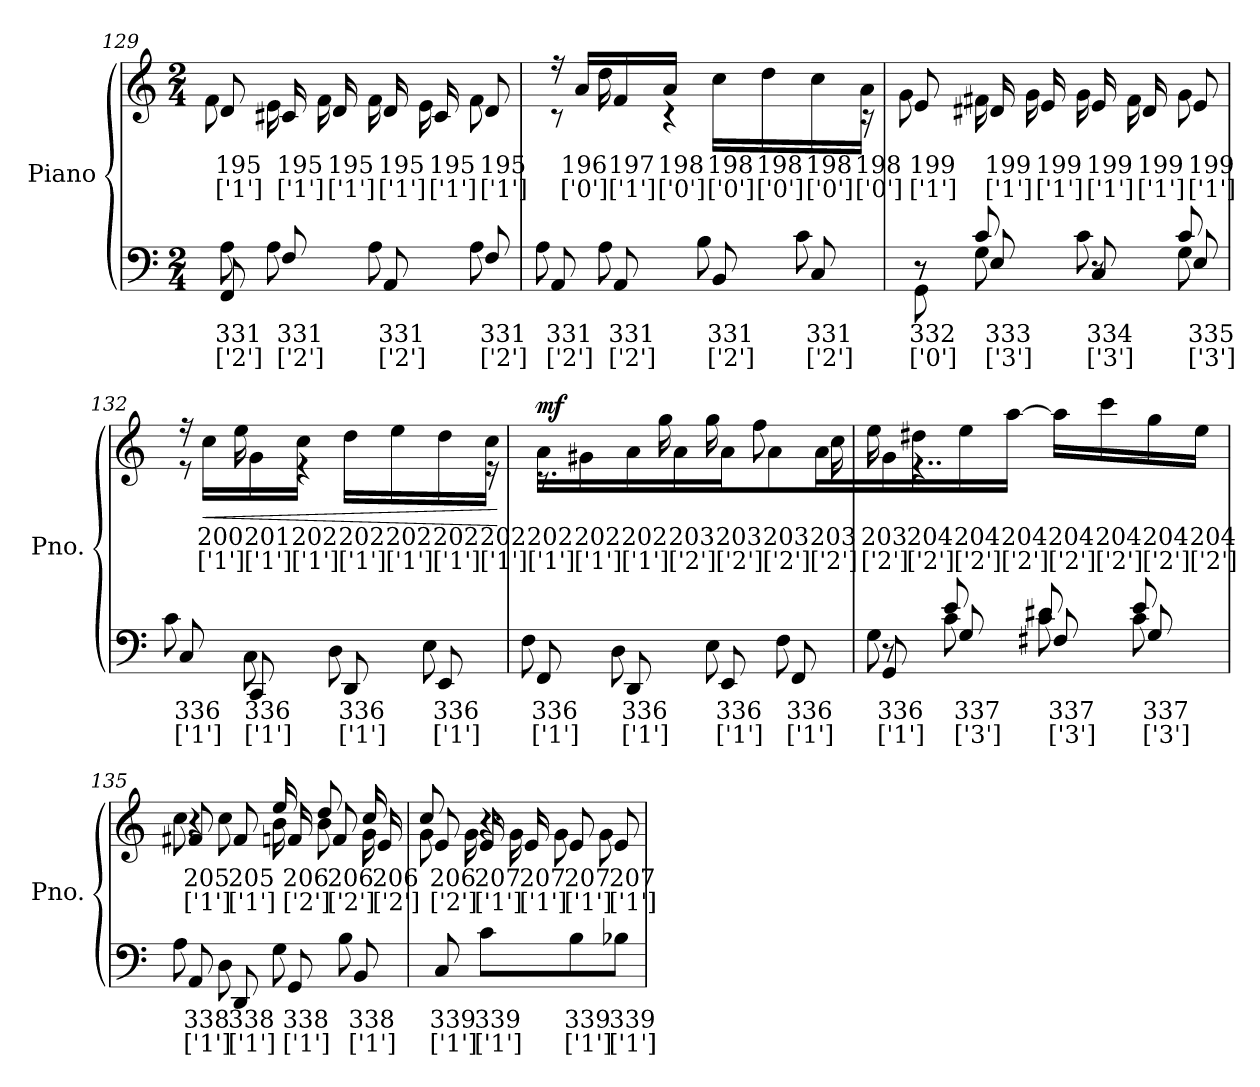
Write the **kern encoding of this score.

**kern	**text	**text	**kern	**text	**text	**dynam
*part1	*part1	*part1	*part1	*part1	*part1	*part1
*staff2	*staff2	*staff2	*staff1	*staff1	*staff1	*staff1/2
*I"Piano	*	*	*	*	*	*
*I'Pno.	*	*	*	*	*	*
!!LO:LB:g=z
*clefF4	*	*	*clefG2	*	*	*
*k[]	*	*	*k[]	*	*	*
*M2/4	*	*	*M2/4	*	*	*
=129	=129	=129	=129	=129	=129	=129
*^	*	*	*	*	*	*
*	*	*	*	*^	*	*	*
8FFi	8Aj	331	['2']	8dZ	8fV	195	['1']	.
8Fi	8Aj	331	['2']	16c#XZ	16eV	195	['1']	.
.	.	.	.	16dZ	16fV	195	['1']	.
8AAi	8Aj	331	['2']	16dZ	16fV	195	['1']	.
.	.	.	.	16c#Z	16eV	195	['1']	.
8Fi	8Aj	331	['2']	8dZ	8fV	195	['1']	.
=130	=130	=130	=130	=130	=130	=130	=130	=130
8AAi	8Aj	331	['2']	16r	8r	.	.	.
.	.	.	.	16aZ/LL	.	196	['0']	.
8AAi	8Aj	331	['2']	16fZ	16ddV	197	['1']	.
.	.	.	.	16aZ/JJ	4r	198	['0']	.
8BBi	8Bj	331	['2']	16ccZ\LL	.	198	['0']	.
.	.	.	.	16ddZ\	.	198	['0']	.
8Ci	8cj	331	['2']	16ccZ\	.	198	['0']	.
.	.	.	.	16aZ\JJ	16r	198	['0']	.
*v	*v	*	*	*	*	*	*	*
=131	=131	=131	=131	=131	=131	=131	=131
*^	*	*	*	*	*	*	*
*	*^	*	*	*	*	*	*	*
8GGi\L	8r	8r	332	['0']	8eZ	8gV	199	['1']	.
8EN	8Gj	8cl	333	['3']	16d#XZ	16f#XV	199	['1']	.
.	.	.	.	.	16eZ	16gV	199	['1']	.
8Ci	8cl	8r	334	['3']	16eZ	16gV	199	['1']	.
.	.	.	.	.	16d#Z	16f#V	199	['1']	.
8EN	8Gj	8cl	335	['3']	8eZ	8gV	199	['1']	.
*v	*v	*v	*	*	*	*	*	*	*
=132	=132	=132	=132	=132	=132	=132	=132
*^	*	*	*	*	*	*	*
8Ci	8cN	336	['1']	16r	8r	.	.	.
!	!	!	!	!	!	!	!	!LO:HP:b
.	.	.	.	16ccV\LL	.	200	['1']	<
8CCi	8CN	336	['1']	16gZ	16eeV	201	['1']	.
.	.	.	.	16ccV\JJ	4r	202	['1']	.
8DDi	8DN	336	['1']	16ddV\LL	.	202	['1']	.
.	.	.	.	16eeV\	.	202	['1']	.
8EEi	8EN	336	['1']	16ddV\	.	202	['1']	.
.	.	.	.	16ccV\JJ	16r	202	['1']	.
*v	*v	*	*	*	*	*	*	*
*	*	*	*v	*v	*	*	*
.	.	.	.	.	.	[
!!LO:LB:g=z
=133	=133	=133	=133	=133	=133	=133
*^	*	*	*	*	*	*
*	*	*	*	*^	*	*	*
!	!	!	!	!	!	!	!	!LO:DY:b
8FFi	8FN	336	['1']	16aV\LL	8.r	202	['1']	mf
.	.	.	.	16g#XV\	.	202	['1']	.
8DDi	8DN	336	['1']	16aV\	.	202	['1']	.
.	.	.	.	16aZ	16gg!	203	['2']	.
8EEi	8EN	336	['1']	16aZ	16gg!	203	['2']	.
.	.	.	.	8aZ	8ff!	203	['2']	.
8FFi	8FN	336	['1']	.	.	.	.	.
.	.	.	.	16aZ	16cc!	203	['2']	.
*v	*v	*	*	*	*	*	*	*
=134	=134	=134	=134	=134	=134	=134	=134
*^	*	*	*	*	*	*	*
*	*^	*	*	*	*	*	*	*
8GGi	8GN	8r	336	['1']	16gZ	16ee!	203	['2']	.
.	.	.	.	.	16dd#X!\	4..r	204	['2']	.
8GN	8cj	8el	337	['3']	16ee!\	.	204	['2']	.
.	.	.	.	.	[16aa!\JJ	.	204	['2']	.
8F#XN	8cj	8d#Xl	337	['3']	16aa!\LL]	.	204	['2']	.
.	.	.	.	.	16ccc!\	.	204	['2']	.
8GN	8cj	8el	337	['3']	16gg!\	.	204	['2']	.
.	.	.	.	.	16ee!\JJ	.	204	['2']	.
*v	*v	*v	*	*	*	*	*	*	*
*	*	*	*v	*v	*	*	*
=135	=135	=135	=135	=135	=135	=135
*^	*	*	*	*	*	*
*	*	*	*	*^	*	*	*
*	*	*	*	*	*^	*	*	*
8AAi	8AN	338	['1']	8f#XZ	8ccV	4r	205	['1']	.
8DDi	8DN	338	['1']	8f#Z	8ccV	.	205	['1']	.
8GGi	8GN	338	['1']	16fnZ	16bV	16ee!	206	['2']	.
.	.	.	.	8fZ	8bV	8dd!	206	['2']	.
8BBi	8BN	338	['1']	.	.	.	.	.	.
.	.	.	.	16eZ	16gV	16cc!	206	['2']	.
*v	*v	*	*	*	*	*	*	*	*
=136	=136	=136	=136	=136	=136	=136	=136	=136
8CN/	339	['1']	8eZ	8gV	8cc!	206	['2']	.
8cN\L	339	['1']	16eZ	16gV	4.r	207	['1']	.
.	.	.	16eZ	16gV	.	207	['1']	.
8BN\	339	['1']	8eZ	8gV	.	207	['1']	.
8B-XN\J	339	['1']	8eZ	8gV	.	207	['1']	.
*	*	*	*v	*v	*v	*	*	*
=	=	=	=	=	=	=
*-	*-	*-	*-	*-	*-	*-
